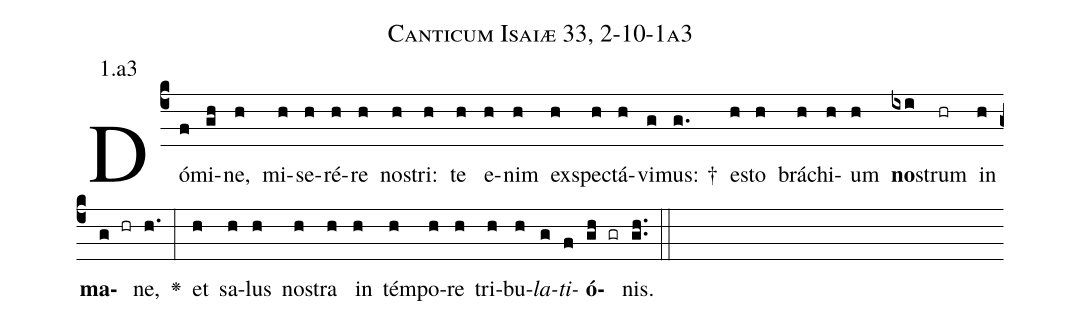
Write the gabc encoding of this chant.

name: Canticum Isaiæ 33, 2-10-1a3;
annotation: 1.a3;
%%
(c4)Dó(f)mi(gh)ne,(h) mi(h)se(h)ré(h)re(h) no(h)stri:(h) te(h) e(h)nim(h) ex(h)spe(h)ctá(h)vi(g)mus: †(g.) e(h)sto(h) brá(h)chi(h)um(h) <b>no</b>(ixi)strum(hr) in(h) <b>ma</b>(g hr)ne,(h.) <v>\greheightstar</v>(:) et(h) sa(h)lus(h) no(h)stra(h) in(h) tém(h)po(h)re(h) tri(h)bu(h)<i>la</i>(g)<i>ti</i>(f)<b>ó</b>(gh gr)nis.(gh..) (::)


%E(h) u(h) o(g) u(f) a(gh) e.(gh..) (::)
